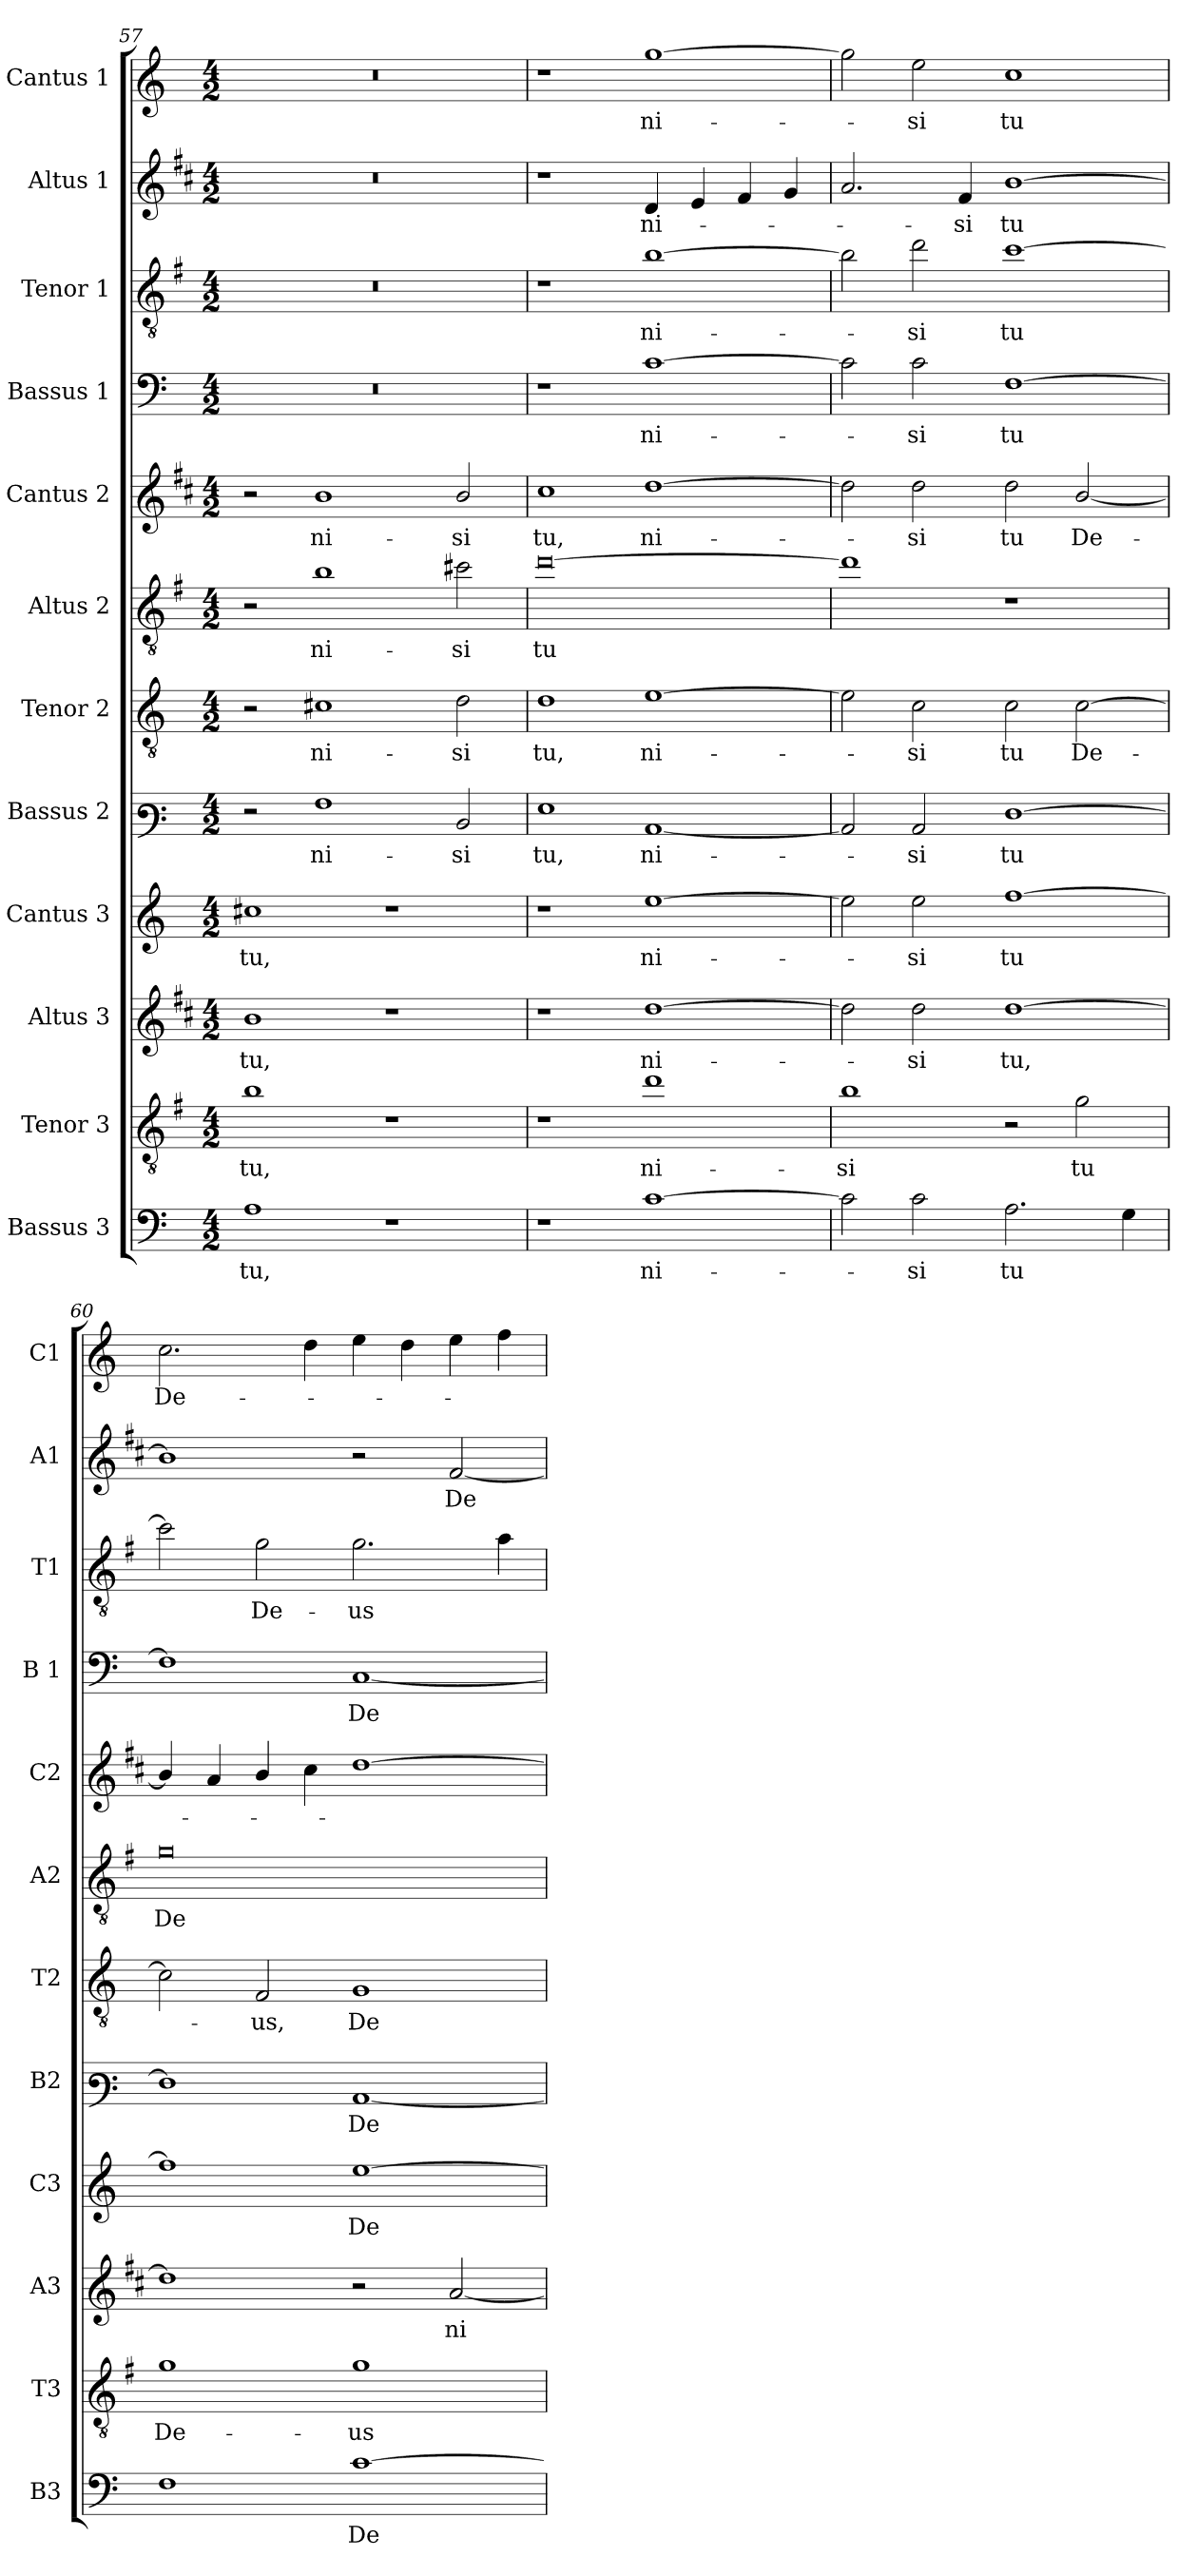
**kern	**text	**kern	**text	**kern	**text	**kern	**text	**kern	**text	**kern	**text	**kern	**text	**kern	**text	**kern	**text	**kern	**text	**kern	**text	**kern	**text
*part12	*part12	*part11	*part11	*part10	*part10	*part9	*part9	*part8	*part8	*part7	*part7	*part6	*part6	*part5	*part5	*part4	*part4	*part3	*part3	*part2	*part2	*part1	*part1
*staff12	*staff12	*staff11	*staff11	*staff10	*staff10	*staff9	*staff9	*staff8	*staff8	*staff7	*staff7	*staff6	*staff6	*staff5	*staff5	*staff4	*staff4	*staff3	*staff3	*staff2	*staff2	*staff1	*staff1
*I"Bassus 3	*	*I"Tenor 3	*	*I"Altus 3	*	*I"Cantus 3	*	*I"Bassus 2	*	*I"Tenor 2	*	*I"Altus 2	*	*I"Cantus 2	*	*I"Bassus 1	*	*I"Tenor 1	*	*I"Altus 1	*	*I"Cantus 1	*
*I'B3	*	*I'T3	*	*I'A3	*	*I'C3	*	*I'B2	*	*I'T2	*	*I'A2	*	*I'C2	*	*I'B 1	*	*I'T1	*	*I'A1	*	*I'C1	*
*clefF4	*	*clefGv2	*	*clefG2	*	*clefG2	*	*clefF3	*	*clefGv2	*	*clefGv2	*	*clefG2	*	*clefF4	*	*clefGv2	*	*clefG2	*	*clefG2	*
*	*	*ITrd4c7	*	*ITrd1c2	*	*	*	*	*	*	*	*ITrd4c7	*	*ITrd1c2	*	*	*	*ITrd4c7	*	*ITrd1c2	*	*	*
*k[]	*	*k[]	*	*k[]	*	*k[]	*	*k[]	*	*k[]	*	*k[]	*	*k[]	*	*k[]	*	*k[]	*	*k[]	*	*k[]	*
*C:	*	*C:	*	*C:	*	*C:	*	*C:	*	*C:	*	*C:	*	*C:	*	*C:	*	*C:	*	*C:	*	*C:	*
*M4/2	*	*M4/2	*	*M4/2	*	*M4/2	*	*M4/2	*	*M4/2	*	*M4/2	*	*M4/2	*	*M4/2	*	*M4/2	*	*M4/2	*	*M4/2	*
=57	=57	=57	=57	=57	=57	=57	=57	=57	=57	=57	=57	=57	=57	=57	=57	=57	=57	=57	=57	=57	=57	=57	=57
!	!LO:LY:b	!	!LO:LY:b	!	!LO:LY:b	!	!LO:LY:b	!	!	!	!	!	!	!	!	!	!	!	!	!	!	!	!
1A	tu,	1e	tu,	1a	tu,	1cc#X	tu,	2r	.	2r	.	2r	.	2r	.	0r	.	0r	.	0r	.	0r	.
!	!	!	!	!	!	!	!	!	!LO:LY:b	!	!LO:LY:b	!	!LO:LY:b	!	!LO:LY:b	!	!	!	!	!	!	!	!
.	.	.	.	.	.	.	.	1A	ni-	1c#X	ni-	1e	ni-	1a	ni-	.	.	.	.	.	.	.	.
1r	.	1r	.	1r	.	1r	.	.	.	.	.	.	.	.	.	.	.	.	.	.	.	.	.
!	!	!	!	!	!	!	!	!	!LO:LY:b	!	!LO:LY:b	!	!LO:LY:b	!	!LO:LY:b	!	!	!	!	!	!	!	!
.	.	.	.	.	.	.	.	2D/	-si	2d\	-si	2f#X\	-si	2a/	-si	.	.	.	.	.	.	.	.
=58	=58	=58	=58	=58	=58	=58	=58	=58	=58	=58	=58	=58	=58	=58	=58	=58	=58	=58	=58	=58	=58	=58	=58
!	!	!	!	!	!	!	!	!	!LO:LY:b	!	!LO:LY:b	!	!LO:LY:b	!	!LO:LY:b	!	!	!	!	!	!	!	!
1r	.	1r	.	1r	.	1r	.	1G	tu,	1d	tu,	[0g	tu	1b	tu,	1r	.	1r	.	1r	.	1r	.
!	!LO:LY:b	!	!LO:LY:b	!	!LO:LY:b	!	!LO:LY:b	!	!LO:LY:b	!	!LO:LY:b	!	!	!	!LO:LY:b	!	!LO:LY:b	!	!LO:LY:b	!	!LO:LY:b	!	!LO:LY:b
[1c	ni-	1g	ni-	[1cc	ni-	[1ee	ni-	[1C	ni-	[1e	ni-	.	.	[1cc	ni-	[1c	ni-	[1e	ni-	4c/	ni-	[1gg	ni-
.	.	.	.	.	.	.	.	.	.	.	.	.	.	.	.	.	.	.	.	4d/	.	.	.
.	.	.	.	.	.	.	.	.	.	.	.	.	.	.	.	.	.	.	.	4e/	.	.	.
.	.	.	.	.	.	.	.	.	.	.	.	.	.	.	.	.	.	.	.	4f/	.	.	.
=59	=59	=59	=59	=59	=59	=59	=59	=59	=59	=59	=59	=59	=59	=59	=59	=59	=59	=59	=59	=59	=59	=59	=59
!	!	!	!LO:LY:b	!	!	!	!	!	!	!	!	!	!	!	!	!	!	!	!	!	!	!	!
2c\]	.	1e	-si	2cc\]	.	2ee\]	.	2C/]	.	2e\]	.	1g]	.	2cc\]	.	2c\]	.	2e\]	.	2.g/	.	2gg\]	.
!	!LO:LY:b	!	!	!	!LO:LY:b	!	!LO:LY:b	!	!LO:LY:b	!	!LO:LY:b	!	!	!	!LO:LY:b	!	!LO:LY:b	!	!LO:LY:b	!	!	!	!LO:LY:b
2c\	-si	.	.	2cc\	-si	2ee\	-si	2C/	-si	2c\	-si	.	.	2cc\	-si	2c\	-si	2g\	-si	.	.	2ee\	-si
!	!	!	!	!	!	!	!	!	!	!	!	!	!	!	!	!	!	!	!	!	!LO:LY:b	!	!
.	.	.	.	.	.	.	.	.	.	.	.	.	.	.	.	.	.	.	.	4e/	-si	.	.
!	!LO:LY:b	!	!	!	!LO:LY:b	!	!LO:LY:b	!	!LO:LY:b	!	!LO:LY:b	!	!	!	!LO:LY:b	!	!LO:LY:b	!	!LO:LY:b	!	!LO:LY:b	!	!LO:LY:b
2.A\	tu	2r	.	[1cc	tu,	[1ff	tu	[1F	tu	2c\	tu	1r	.	2cc\	tu	[1F	tu	[1f	tu	[1a	tu	1cc	tu
!	!	!	!LO:LY:b	!	!	!	!	!	!	!	!LO:LY:b	!	!	!	!LO:LY:b	!	!	!	!	!	!	!	!
.	.	2c\	tu	.	.	.	.	.	.	[2c\	De-	.	.	[2a/	De-	.	.	.	.	.	.	.	.
4G\	.	.	.	.	.	.	.	.	.	.	.	.	.	.	.	.	.	.	.	.	.	.	.
=60	=60	=60	=60	=60	=60	=60	=60	=60	=60	=60	=60	=60	=60	=60	=60	=60	=60	=60	=60	=60	=60	=60	=60
!	!	!	!LO:LY:b	!	!	!	!	!	!	!	!	!	!LO:LY:b	!	!	!	!	!	!	!	!	!	!LO:LY:b
1F	.	1c	De-	1cc]	.	1ff]	.	1F]	.	2c\]	.	0c	De-	4a/]	.	1F]	.	2f\]	.	1a]	.	2.cc\	De-
.	.	.	.	.	.	.	.	.	.	.	.	.	.	4g/	.	.	.	.	.	.	.	.	.
!	!	!	!	!	!	!	!	!	!	!	!LO:LY:b	!	!	!	!	!	!	!	!LO:LY:b	!	!	!	!
.	.	.	.	.	.	.	.	.	.	2F/	-us,	.	.	4a/	.	.	.	2c\	De-	.	.	.	.
.	.	.	.	.	.	.	.	.	.	.	.	.	.	4b\	.	.	.	.	.	.	.	4dd\	.
!	!LO:LY:b	!	!LO:LY:b	!	!	!	!LO:LY:b	!	!LO:LY:b	!	!LO:LY:b	!	!	!	!	!	!LO:LY:b	!	!LO:LY:b	!	!	!	!
[1c	De-	1c	-us	2r	.	[1ee	De-	[1C	De-	1G	De-	.	.	[1cc	.	[1C	De-	2.c\	-us	2r	.	4ee\	.
.	.	.	.	.	.	.	.	.	.	.	.	.	.	.	.	.	.	.	.	.	.	4dd\	.
!	!	!	!	!	!LO:LY:b	!	!	!	!	!	!	!	!	!	!	!	!	!	!	!	!LO:LY:b	!	!
.	.	.	.	[2g/	ni-	.	.	.	.	.	.	.	.	.	.	.	.	.	.	[2e/	De-	4ee\	.
.	.	.	.	.	.	.	.	.	.	.	.	.	.	.	.	.	.	4d\	.	.	.	4ff\	.
=	=	=	=	=	=	=	=	=	=	=	=	=	=	=	=	=	=	=	=	=	=	=	=
*-	*-	*-	*-	*-	*-	*-	*-	*-	*-	*-	*-	*-	*-	*-	*-	*-	*-	*-	*-	*-	*-	*-	*-
